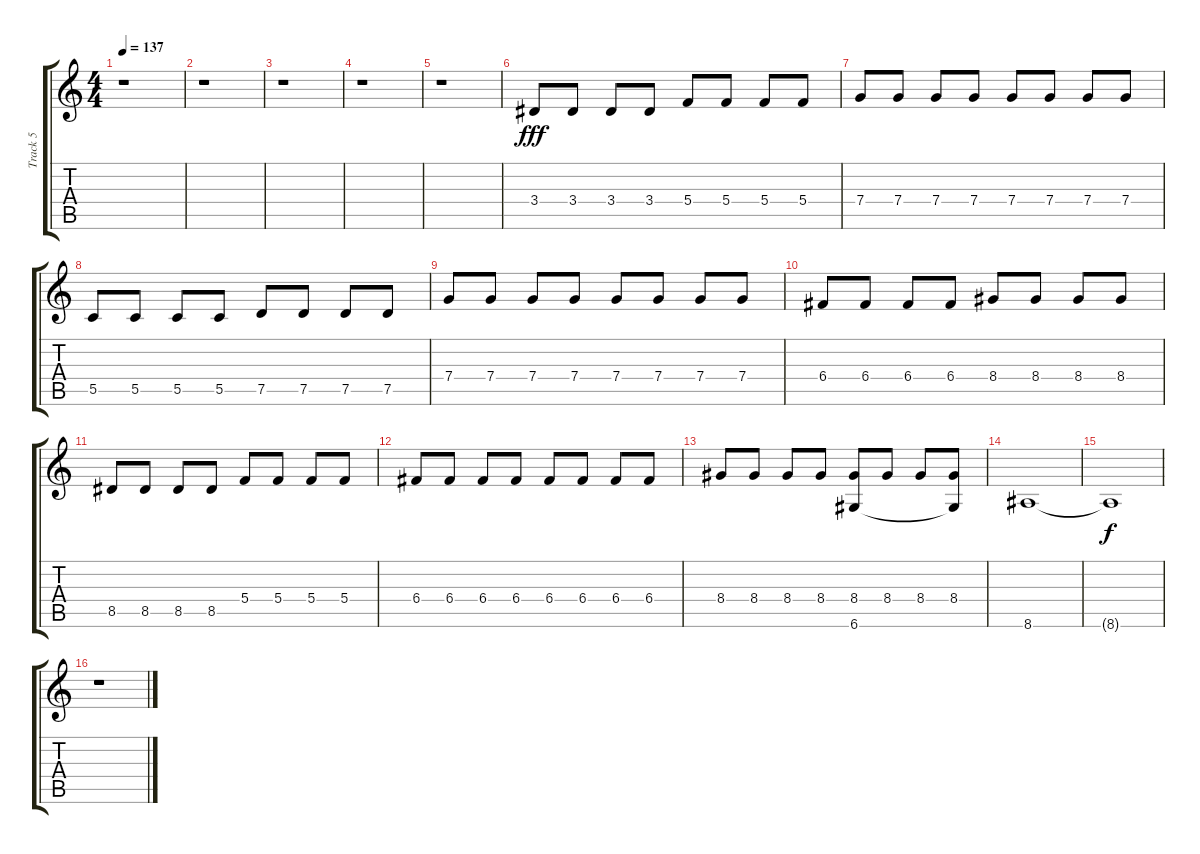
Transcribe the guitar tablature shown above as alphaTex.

\track ("Track 5" "Track 5") {instrument distortionguitar}
\staff {score tabs}
\tuning (D4 A3 F3 C3 G2 D2) {hide}
\ts (4 4)
\tempo 137
\clef g2
\ks c
r.1{dy fff} |
r.1 |
r.1 |
r.1 |
r.1 |
3.4.8{instrument overdrivenguitar} 3.4.8 3.4.8 3.4.8 5.4.8 5.4.8 5.4.8 5.4.8 |
7.4.8 7.4.8 7.4.8 7.4.8 7.4.8 7.4.8 7.4.8 7.4.8 |
5.5.8 5.5.8 5.5.8 5.5.8 7.5.8 7.5.8 7.5.8 7.5.8 |
7.4.8 7.4.8 7.4.8 7.4.8 7.4.8 7.4.8 7.4.8 7.4.8 |
6.4.8 6.4.8 6.4.8 6.4.8 8.4.8 8.4.8 8.4.8 8.4.8 |
8.5.8 8.5.8 8.5.8 8.5.8 5.4.8 5.4.8 5.4.8 5.4.8 |
6.4.8 6.4.8 6.4.8 6.4.8 6.4.8 6.4.8 6.4.8 6.4.8 |
8.4.8 8.4.8 8.4.8 8.4.8 (8.4 6.6).8 8.4.8 8.4.8 (8.4 6.6{t}).8 |
8.6.1 |
8.6{t}.1{dy f} |
r.1
